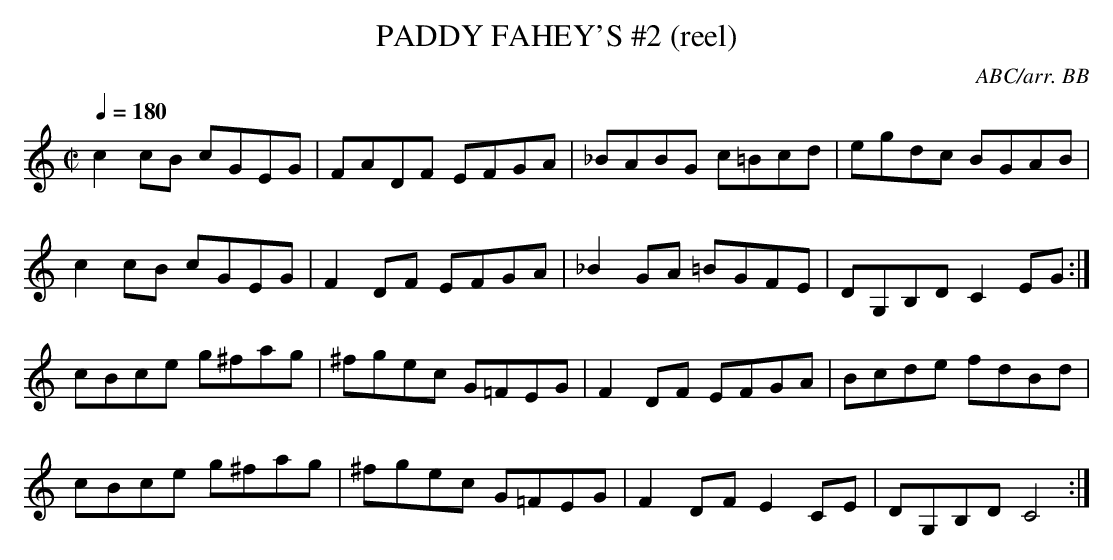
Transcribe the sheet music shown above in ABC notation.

X:1
T:PADDY FAHEY'S #2 (reel)
C:ABC/arr. BB
M:C|
Q:1/4=180
L:1/8
K:C
c2cB cGEG|FADF EFGA|_BABG c=Bcd|egdc BGAB|
c2cB cGEG|F2DF EFGA|_B2GA =BGFE|DG,B,D C2EG :|
cBce g^fag|^fgec G=FEG|F2DF EFGA|Bcde fdBd|
cBce g^fag|^fgec G=FEG|F2DF E2CE|DG,B,D C4 :|
